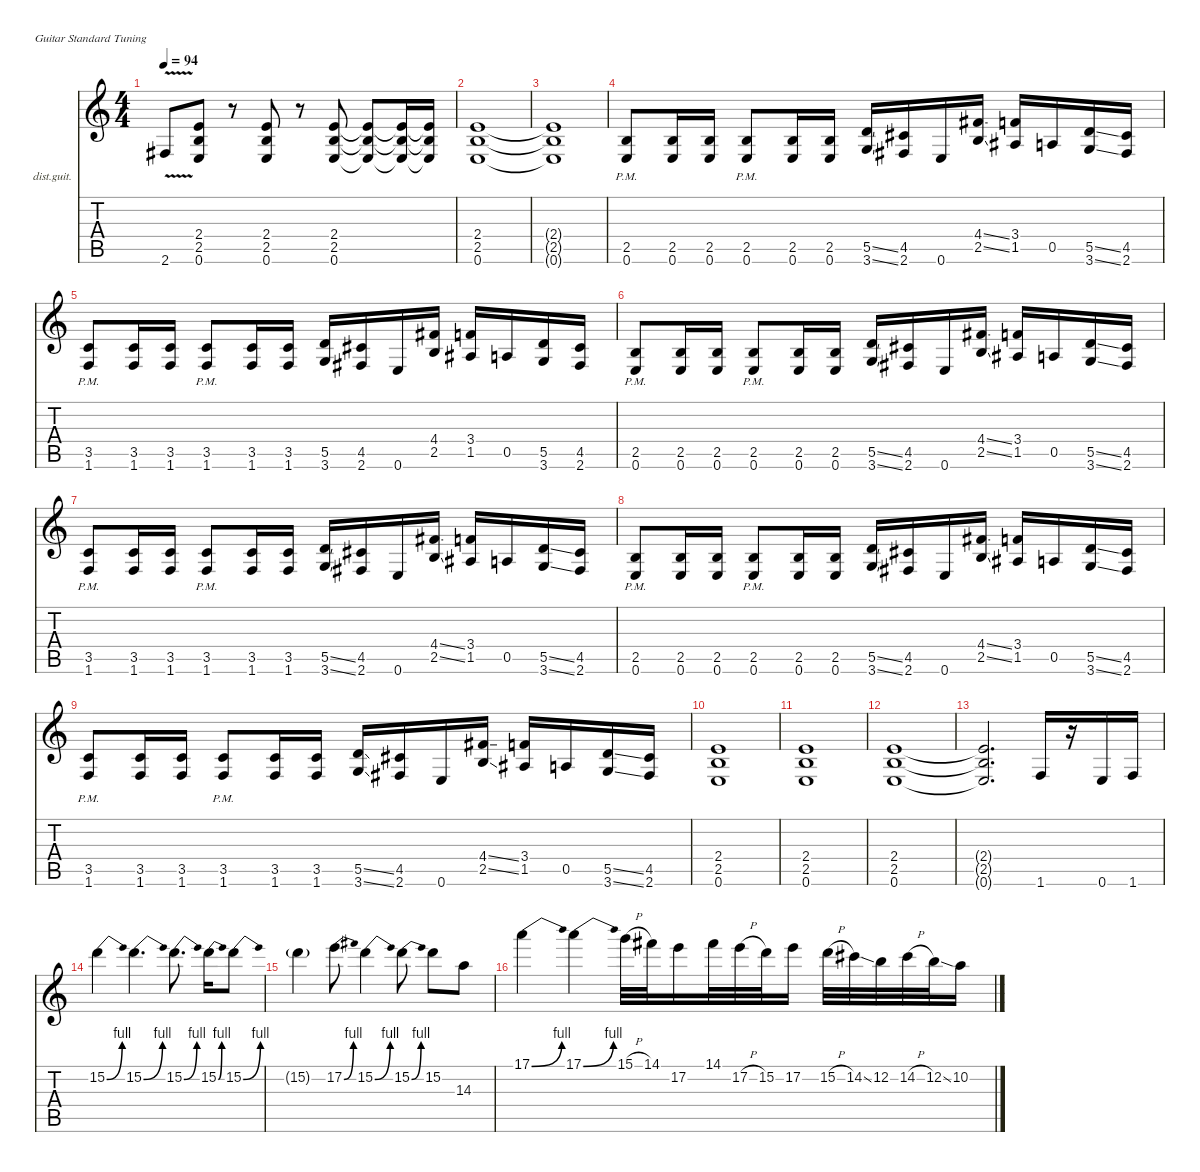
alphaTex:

\defaultSystemsLayout 4
\hideDynamics
\bracketExtendMode nobrackets
\firstSystemTrackNameOrientation horizontal
\otherSystemsTrackNameOrientation horizontal
\track ("Kirk Hammett" "dist.guit.") {instrument distortionguitar}
\staff {score tabs}
\tuning (E4 B3 G3 D3 A2 E2)
\ts (4 4)
\tempo 94
\clef g2
\ks c
2.6{v acc #}.8{dy f} (2.4 2.5 0.6).8 r.8 (2.4 2.5 0.6).8 r.8 (2.4 2.5 0.6).8 (2.4{t} 2.5{t} 0.6{t}).8 (0.6{t} 2.4{t} 2.5{t}).16 (2.4{t} 2.5{t} 0.6{t}).16 |
(2.4 2.5 0.6).1 |
(2.4{t} 2.5{t} 0.6{t}).1 |
(2.5{pm} 0.6).8 (2.5 0.6).16 (2.5 0.6).16 (2.5{pm} 0.6).8 (2.5 0.6).16 (2.5 0.6).16 (5.5{ss} 3.6{ss}).16 (4.5{acc #} 2.6{acc #}).16 0.6.16 (4.4{ss acc #} 2.5{ss}).16 (3.4 1.5{acc #}).16 0.5.16 (5.5{ss} 3.6{ss}).16 (4.5{acc #} 2.6{acc #}).16 |
(3.5{pm} 1.6).8 (3.5 1.6).16 (3.5 1.6).16 (3.5{pm} 1.6).8 (3.5 1.6).16 (3.5 1.6).16 (5.5 3.6).16 (4.5{acc #} 2.6{acc #}).16 0.6.16 (4.4{acc #} 2.5).16 (3.4 1.5{acc #}).16 0.5.16 (5.5 3.6).16 (4.5{acc #} 2.6{acc #}).16 |
(2.5{pm} 0.6).8 (2.5 0.6).16 (2.5 0.6).16 (2.5{pm} 0.6).8 (2.5 0.6).16 (2.5 0.6).16 (5.5{ss} 3.6{ss}).16 (4.5{acc #} 2.6{acc #}).16 0.6.16 (4.4{ss acc #} 2.5{ss}).16 (3.4 1.5{acc #}).16 0.5.16 (5.5{ss} 3.6{ss}).16 (4.5{acc #} 2.6{acc #}).16 |
(3.5{pm} 1.6).8 (3.5 1.6).16 (3.5 1.6).16 (3.5{pm} 1.6).8 (3.5 1.6).16 (3.5 1.6).16 (5.5{ss} 3.6{ss}).16 (4.5{acc #} 2.6{acc #}).16 0.6.16 (4.4{ss acc #} 2.5{ss}).16 (3.4 1.5{acc #}).16 0.5.16 (5.5{ss} 3.6{ss}).16 (4.5{acc #} 2.6{acc #}).16 |
(2.5{pm} 0.6).8 (2.5 0.6).16 (2.5 0.6).16 (2.5{pm} 0.6).8 (2.5 0.6).16 (2.5 0.6).16 (5.5{ss} 3.6{ss}).16 (4.5{acc #} 2.6{acc #}).16 0.6.16 (4.4{ss acc #} 2.5{ss}).16 (3.4 1.5{acc #}).16 0.5.16 (5.5{ss} 3.6{ss}).16 (4.5{acc #} 2.6{acc #}).16 |
(3.5{pm} 1.6).8 (3.5 1.6).16 (3.5 1.6).16 (3.5{pm} 1.6).8 (3.5 1.6).16 (3.5 1.6).16 (5.5{ss} 3.6{ss}).16 (4.5{acc #} 2.6{acc #}).16 0.6.16 (4.4{ss acc #} 2.5{ss}).16 (3.4 1.5{acc #}).16 0.5.16 (5.5{ss} 3.6{ss}).16 (4.5{acc #} 2.6{acc #}).16 |
(2.4 2.5 0.6).1 |
(2.4 2.5 0.6).1 |
(2.4 2.5 0.6).1 |
(2.4{t} 2.5{t} 0.6{t}).2{d} 1.6.16 r.16 0.6.16 1.6.16 |
15.2{be (bend 0 0 30 4)}.4 15.2{be (bend 0 0 30 4)}.4{d} 15.2{be (bend 0 0 30 4)}.8{d} 15.2{be (bend 0 0 30 4)}.16 15.2{be (bend 0 0 9.999999599999999 4)}.8 |
15.2{g}.4{dy mf} 17.2{be (bend 0 0 30 4)}.8{dy f} 15.2{be (bend 0 0 30 4)}.4 15.2{be (bend 0 0 30 4)}.8 15.2.8 14.3.8 |
17.1{be (bend 0 0 30 4)}.4 17.1{be (bend 0 0 30 4)}.4 15.1{h}.32 14.1{acc #}.32 17.2.16 14.1{acc #}.32 17.2{h}.32 15.2.32 17.2.16 15.2{h}.32 14.2{ss acc #}.32 12.2.32 14.2{h acc #}.32 12.2{ss}.32 10.2.16
